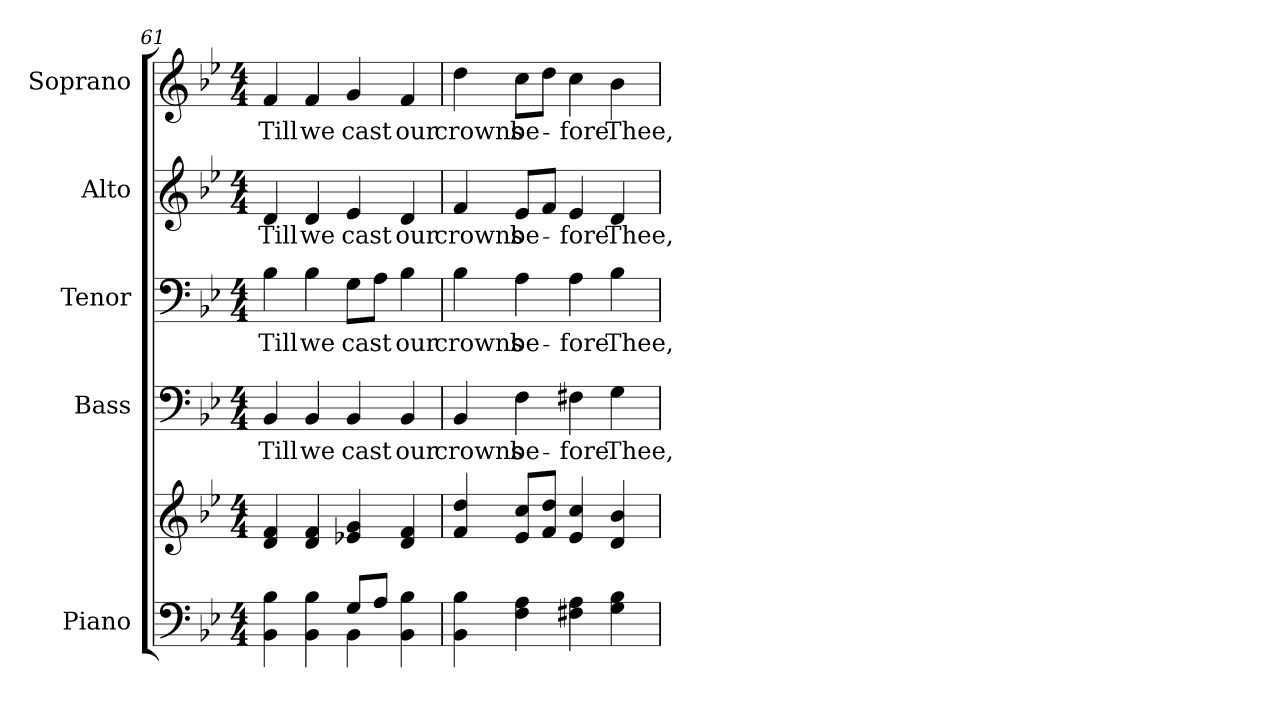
**kern	**kern	**kern	**text	**kern	**text	**kern	**text	**kern	**text
*part5	*part5	*part4	*part4	*part3	*part3	*part2	*part2	*part1	*part1
*staff6	*staff5	*staff4	*staff4	*staff3	*staff3	*staff2	*staff2	*staff1	*staff1
*I"Piano	*	*I"Bass	*	*I"Tenor	*	*I"Alto	*	*I"Soprano	*
*I'Pno.	*	*I'B.	*	*I'T.	*	*I'A.	*	*I'S.	*
!!LO:PB:g=z
*clefF4	*clefG2	*clefF4	*	*clefF4	*	*clefG2	*	*clefG2	*
*k[b-e-]	*k[b-e-]	*k[b-e-]	*	*k[b-e-]	*	*k[b-e-]	*	*k[b-e-]	*
*B-:	*B-:	*B-:	*	*B-:	*	*B-:	*	*B-:	*
*M4/4	*M4/4	*M4/4	*	*M4/4	*	*M4/4	*	*M4/4	*
=61	=61	=61	=61	=61	=61	=61	=61	=61	=61
*^	*	*	*	*	*	*	*	*	*
!	!	!	!	!LO:LY:b:color=#000000	!	!	!	!	!	!
!	!	!	!	!	!	!LO:LY:b:color=#000000	!	!	!	!
!	!	!	!	!	!	!	!	!LO:LY:b:color=#000000	!	!
!	!	!	!	!	!	!	!	!	!	!LO:LY:b:color=#000000
4BB-i\ 4B-i	2ryy	4di/ 4fi	4BB-i/	Till	4B-i\	Till	4di/	Till	4fi/	Till
!	!	!	!	!LO:LY:b:color=#000000	!	!	!	!	!	!
!	!	!	!	!	!	!LO:LY:b:color=#000000	!	!	!	!
!	!	!	!	!	!	!	!	!LO:LY:b:color=#000000	!	!
!	!	!	!	!	!	!	!	!	!	!LO:LY:b:color=#000000
4BB-i\ 4B-i	.	4di/ 4fi	4BB-i/	we	4B-i\	we	4di/	we	4fi/	we
!	!	!	!	!LO:LY:b:color=#000000	!	!	!	!	!	!
!	!	!	!	!	!	!LO:LY:b:color=#000000	!	!	!	!
!	!	!	!	!	!	!	!	!LO:LY:b:color=#000000	!	!
!	!	!	!	!	!	!	!	!	!	!LO:LY:b:color=#000000
8Gi/L	4BB-i\	4e-Xi/ 4gi	4BB-i/	cast	8Gi\L	cast	4e-i/	cast	4gi/	cast
8Ai/J	.	.	.	.	8Ai\J	.	.	.	.	.
!	!	!	!	!LO:LY:b:color=#000000	!	!	!	!	!	!
!	!	!	!	!	!	!LO:LY:b:color=#000000	!	!	!	!
!	!	!	!	!	!	!	!	!LO:LY:b:color=#000000	!	!
!	!	!	!	!	!	!	!	!	!	!LO:LY:b:color=#000000
4BB-i\ 4B-i	4ryy	4di/ 4fi	4BB-i/	our	4B-i\	our	4di/	our	4fi/	our
*v	*v	*	*	*	*	*	*	*	*	*
=62	=62	=62	=62	=62	=62	=62	=62	=62	=62
*^	*	*	*	*	*	*	*	*	*
!	!	!	!	!LO:LY:b:color=#000000	!	!	!	!	!	!
*v	*v	*	*	*	*	*	*	*	*	*
*^	*	*	*	*	*	*	*	*	*
!	!	!	!	!	!	!LO:LY:b:color=#000000	!	!	!	!
*v	*v	*	*	*	*	*	*	*	*	*
*^	*	*	*	*	*	*	*	*	*
!	!	!	!	!	!	!	!	!LO:LY:b:color=#000000	!	!
*v	*v	*	*	*	*	*	*	*	*	*
*^	*	*	*	*	*	*	*	*	*
!	!	!	!	!	!	!	!	!	!	!LO:LY:b:color=#000000
*v	*v	*	*	*	*	*	*	*	*	*
4BB-i\ 4B-i	4fi/ 4ddi	4BB-i/	crowns	4B-i\	crowns	4fi/	crowns	4ddi\	crowns
!	!	!	!LO:LY:b:color=#000000	!	!	!	!	!	!
!	!	!	!	!	!LO:LY:b:color=#000000	!	!	!	!
!	!	!	!	!	!	!	!LO:LY:b:color=#000000	!	!
!	!	!	!	!	!	!	!	!	!LO:LY:b:color=#000000
4Fi\ 4Ai	8e-i/ 8cciL	4Fi\	be-	4Ai\	be-	8e-i/L	be-	8cci\L	be-
.	8fi/ 8ddiJ	.	.	.	.	8fi/J	.	8ddi\J	.
!	!	!	!LO:LY:b:color=#000000	!	!	!	!	!	!
!	!	!	!	!	!LO:LY:b:color=#000000	!	!	!	!
!	!	!	!	!	!	!	!LO:LY:b:color=#000000	!	!
!	!	!	!	!	!	!	!	!	!LO:LY:b:color=#000000
4F#Xi\ 4Ai	4e-i/ 4cci	4F#Xi\	-fore	4Ai\	-fore	4e-i/	-fore	4cci\	-fore
!	!	!	!LO:LY:b:color=#000000	!	!	!	!	!	!
!	!	!	!	!	!LO:LY:b:color=#000000	!	!	!	!
!	!	!	!	!	!	!	!LO:LY:b:color=#000000	!	!
!	!	!	!	!	!	!	!	!	!LO:LY:b:color=#000000
4Gi\ 4B-i	4di/ 4b-i	4Gi\	Thee,	4B-i\	Thee,	4di/	Thee,	4b-i\	Thee,
=	=	=	=	=	=	=	=	=	=
*-	*-	*-	*-	*-	*-	*-	*-	*-	*-
